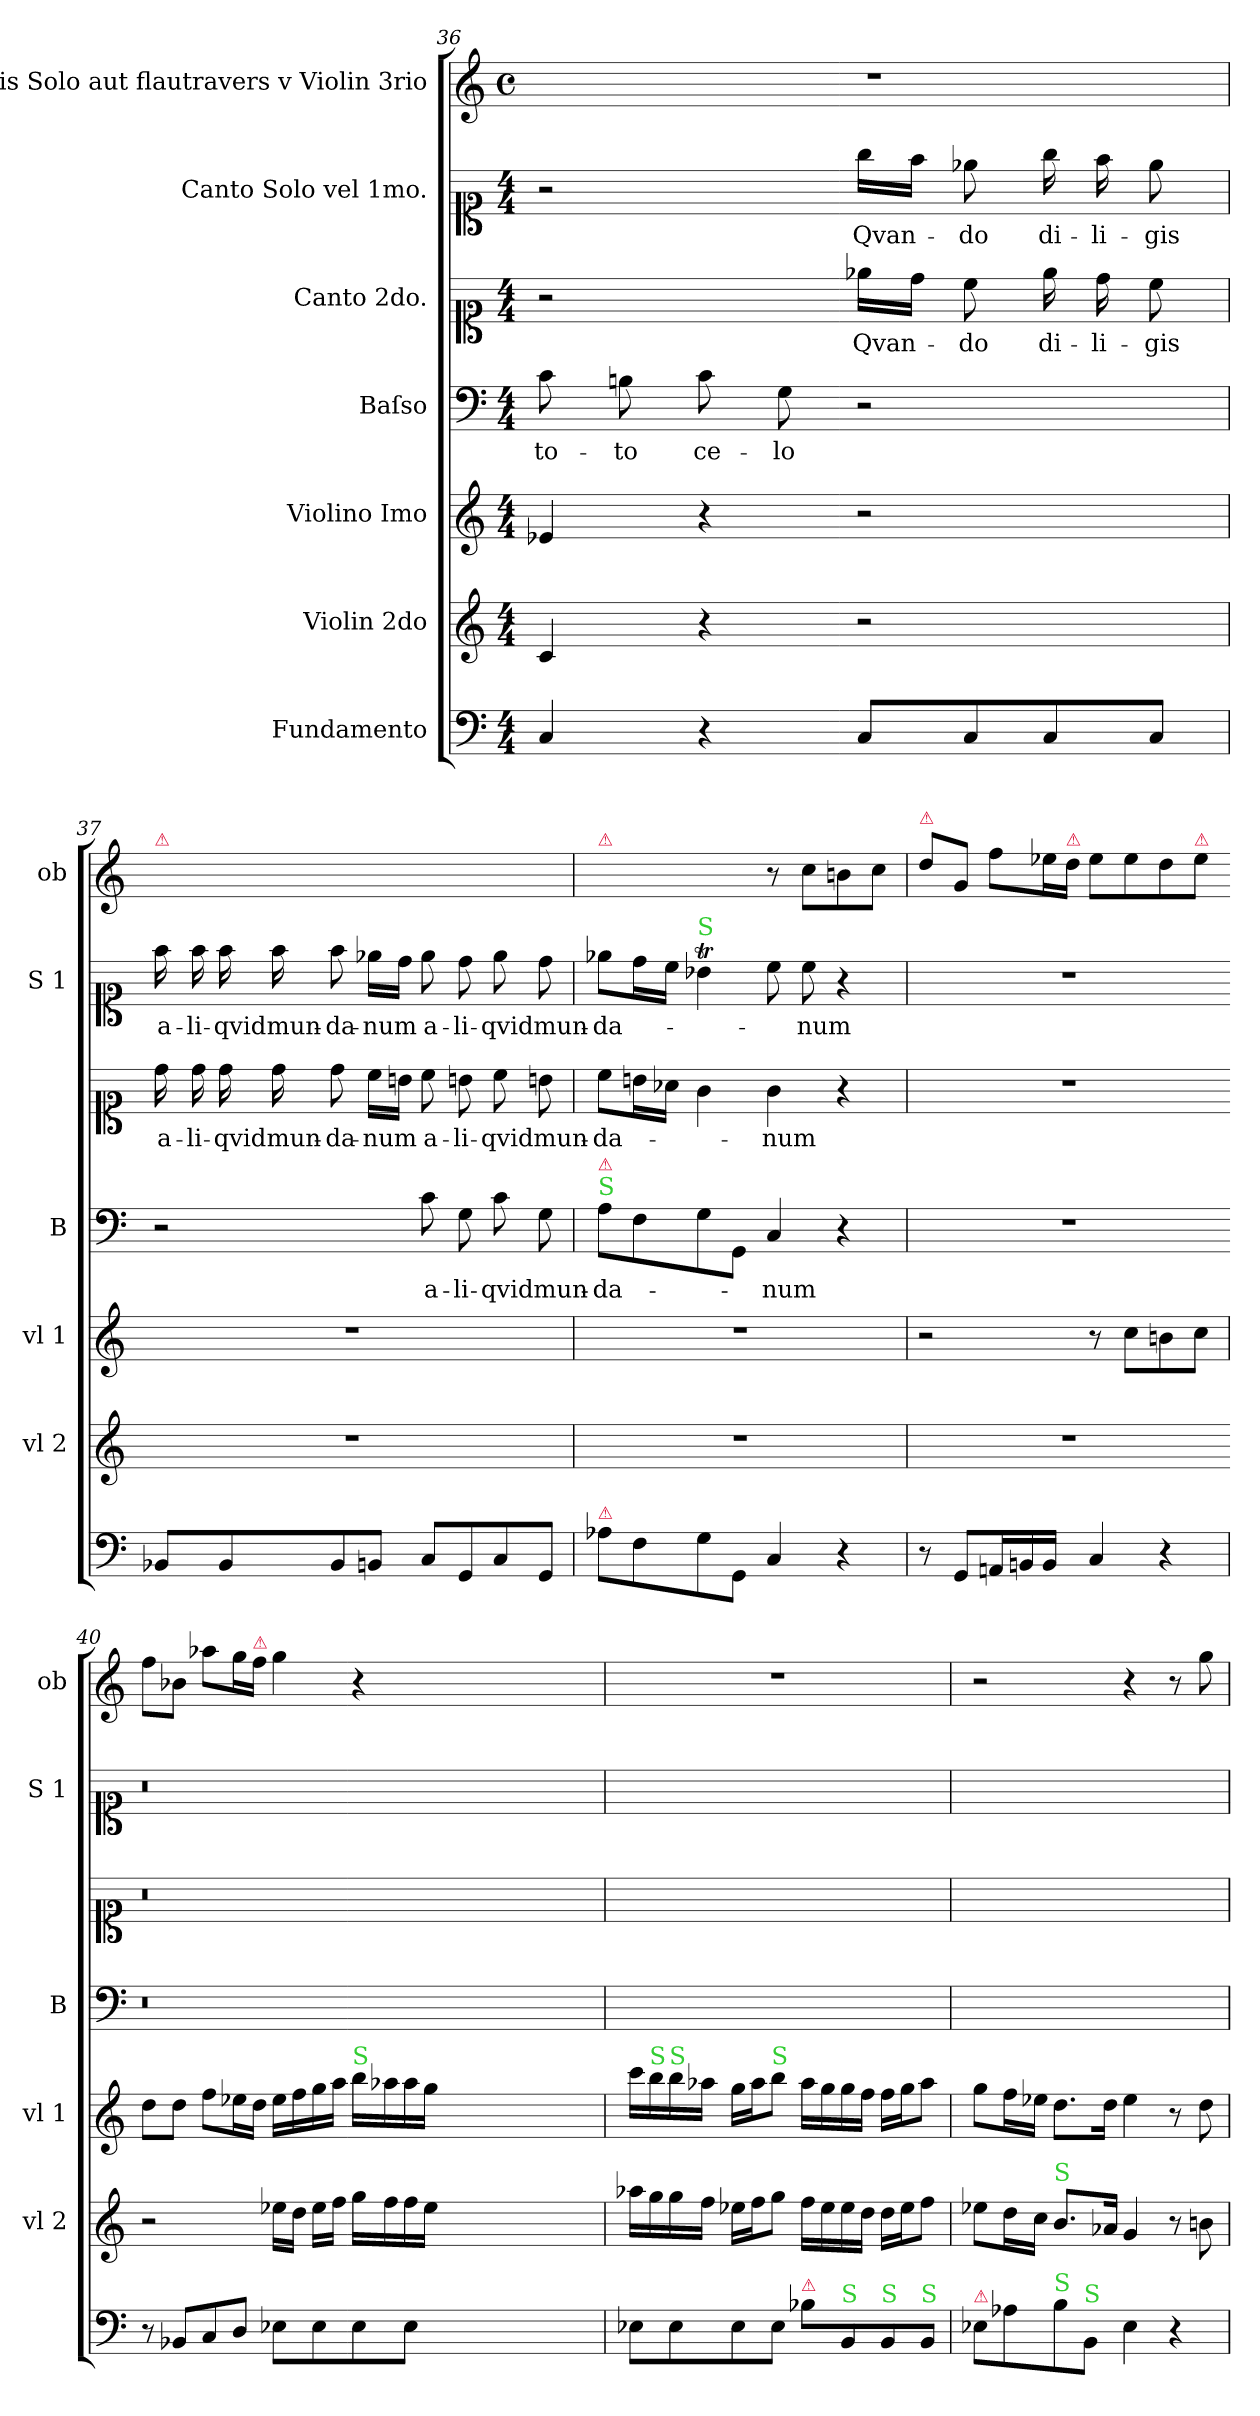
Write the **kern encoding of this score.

**kern	**kern	**kern	**kern	**text	**kern	**text	**kern	**text	**kern
*part7	*part6	*part5	*part4	*part4	*part3	*part3	*part2	*part2	*part1
*staff7	*staff6	*staff5	*staff4	*staff4	*staff3	*staff3	*staff2	*staff2	*staff1
*I"Fundamento	*I"Violin 2do	*I"Violino Imo	*I"Baſso	*	*I"Canto 2do.	*	*I"Canto Solo vel 1mo.	*	*I"Hobois Solo aut flautravers v Violin 3rio
*	*I'vl 2	*I'vl 1	*I'B	*	*	*	*I'S 1	*	*I'ob
*clefF4	*clefG2	*clefG2	*clefF4	*	*clefC1	*	*clefC1	*	*clefG2
*M4/4	*M4/4	*M4/4	*M4/4	*	*M4/4	*	*M4/4	*	*M4/4
*	*	*	*	*	*	*	*	*	*met(c)
=36	=36	=36	=36	=36	=36	=36	=36	=36	=36
4C/	4c/	4e-/	8c\	to-	2r	.	2r	.	1r
.	.	.	8Bn\	-to	.	.	.	.	.
4r	4r	4r	8c\	ce-	.	.	.	.	.
.	.	.	8G\	-lo	.	.	.	.	.
8C/L	2r	2r	2r	.	16ee-\LL	Qvan-	16gg\LL	Qvan-	.
.	.	.	.	.	16dd\JJ	.	16ff\JJ	.	.
8C/	.	.	.	.	8cc\	-do	8ee-\	-do	.
8C/	.	.	.	.	16ee-\	di-	16gg\	di-	.
.	.	.	.	.	16dd\	-li-	16ff\	-li-	.
8C/J	.	.	.	.	8cc\	-gis	8ee-\	-gis	.
=37	=37	=37	=37	=37	=37	=37	=37	=37	=37
!	!	!	!	!	!	!	!	!	!LO:TX:a:color=crimson:t=⚠
8BB-X/L	1r	1r	2r	.	16dd\	a-	16ff\	a-	1ryy
.	.	.	.	.	16dd\	-li-	16ff\	-li-	.
8BB-/	.	.	.	.	16dd\	-qvid	16ff\	-qvid	.
.	.	.	.	.	16dd\	mun-	16ff\	mun-	.
8BB-/	.	.	.	.	8dd\	-da-	8ff\	-da-	.
8BBn/J	.	.	.	.	16cc\LL	-num	16ee-\LL	-num	.
.	.	.	.	.	16bn\JJ	.	16dd\JJ	.	.
8C/L	.	.	8c\	a-	8cc\	a-	8ee-\	a-	.
8GG/	.	.	8G\	-li-	8bn\	-li-	8dd\	-li-	.
8C/	.	.	8c\	-qvid	8cc\	-qvid	8ee-\	-qvid	.
8GG/J	.	.	8G\	mun-	8bn\	mun-	8dd\	mun-	.
=38	=38	=38	=38	=38	=38	=38	=38	=38	=38
!	!	!	!	!	!	!	!	!	!LO:TX:a:color=crimson:t=⚠
!	!	!	!LO:TX:a:color=limegreen:t=S	!	!	!	!	!	!
!	!	!	!LO:TX:a:color=crimson:t=⚠	!	!	!	!	!	!
!LO:TX:a:color=crimson:t=⚠	!	!	!	!	!	!	!	!	!
8A-X\L	1r	1r	8A\L	-da-	8cc\L	-da-	8ee-\L	-da-	2ryy
8F\	.	.	8F\	.	16bn\L	.	16dd\L	.	.
.	.	.	.	.	16a-X\JJ	.	16cc\JJ	.	.
!	!	!	!	!	!	!	!LO:TX:a:color=limegreen:t=S	!	!
8G\	.	.	8G\	.	4g\	.	4b-T\	.	.
8GG/J	.	.	8GG/J	.	.	.	.	.	.
4C/	.	.	4C/	-num	4g\	-num	8cc\	.	8r
.	.	.	.	.	.	.	8cc\	-num	8cc\L
4r	.	.	4r	.	4r	.	4r	.	8bn\
.	.	.	.	.	.	.	.	.	8cc\J
=39	=39	=39	=39	=39	=39	=39	=39	=39	=39
!	!	!	!	!	!	!	!	!	!LO:TX:a:color=crimson:t=⚠
8r	1r	2r	1r	.	1r	.	1r	.	8dd\L
8GG/L	.	.	.	.	.	.	.	.	8g/J
16AAn/L	.	.	.	.	.	.	.	.	8ff\L
16BBn/	.	.	.	.	.	.	.	.	.
!LO:N:vis=16	!	!	!	!	!	!	!	!	!
8BB/JJ	.	.	.	.	.	.	.	.	16ee-\L
!	!	!	!	!	!	!	!	!	!LO:TX:a:color=crimson:t=⚠
.	.	.	.	.	.	.	.	.	16dd\JJ
4C/	.	8r	.	.	.	.	.	.	8ee-\L
.	.	8cc\L	.	.	.	.	.	.	8ee-\
4r	.	8bn\	.	.	.	.	.	.	8dd\
!	!	!	!	!	!	!	!	!	!LO:TX:a:color=crimson:t=⚠
.	.	8cc\J	.	.	.	.	.	.	8ee-\J
=40	=40	=40	=40	=40-	=40	=40-	=40	=40-	=40-
8r	2r	8dd\L	0.r	.	0.r	.	0.r	.	8ff\L
8BB-X/L	.	8dd\J	.	.	.	.	.	.	8b-X\J
8C/	.	8ff\L	.	.	.	.	.	.	8aa-X\L
8D/J	.	16ee-\L	.	.	.	.	.	.	16gg\L
!	!	!	!	!	!	!	!	!	!LO:TX:a:color=crimson:t=⚠
.	.	16dd\JJ	.	.	.	.	.	.	16ff\JJ
8E-\L	16ee-\LL	16ee-\LL	.	.	.	.	.	.	4gg\
.	16dd\JJ	16ff\	.	.	.	.	.	.	.
8E-\	16ee-\LL	16gg\	.	.	.	.	.	.	.
.	16ff\JJ	16aa\JJ	.	.	.	.	.	.	.
!	!	!LO:TX:a:color=limegreen:t=S	!	!	!	!	!	!	!
8E-\	16gg\LL	16bb\LL	.	.	.	.	.	.	4r
.	16ff\	16aa-X\	.	.	.	.	.	.	.
8E-\J	16ff\	16aa-\	.	.	.	.	.	.	.
.	16ee-\JJ	16gg\JJ	.	.	.	.	.	.	.
0ryy	0ryy	0ryy	.	.	.	.	.	.	0ryy
=41	=41	=41	=41	=41	=41	=41	=41	=41	=41
8E-\L	16aa-X\LL	16ccc\LL	1ryy	.	1ryy	.	1ryy	.	1r
!	!	!LO:TX:a:color=limegreen:t=S	!	!	!	!	!	!	!
.	16gg\	16bb\	.	.	.	.	.	.	.
!	!	!LO:TX:a:color=limegreen:t=S	!	!	!	!	!	!	!
8E-\	16gg\	16bb\	.	.	.	.	.	.	.
.	16ff\JJ	16aa-X\JJ	.	.	.	.	.	.	.
8E-\	16ee-\LL	16gg\LL	.	.	.	.	.	.	.
.	16ff\J	16aa-\J	.	.	.	.	.	.	.
!	!	!LO:TX:a:color=limegreen:t=S	!	!	!	!	!	!	!
8E-\J	8gg\J	8bb\J	.	.	.	.	.	.	.
!LO:TX:a:color=crimson:t=⚠	!	!	!	!	!	!	!	!	!
8B-X\L	16ff\LL	16aa-\LL	.	.	.	.	.	.	.
.	16ee-\	16gg\	.	.	.	.	.	.	.
!LO:TX:a:color=limegreen:t=S	!	!	!	!	!	!	!	!	!
8BB/	16ee-\	16gg\	.	.	.	.	.	.	.
.	16dd\JJ	16ff\JJ	.	.	.	.	.	.	.
!LO:TX:a:color=limegreen:t=S	!	!	!	!	!	!	!	!	!
8BB/	16dd\LL	16ff\LL	.	.	.	.	.	.	.
.	16ee-\J	16gg\J	.	.	.	.	.	.	.
!LO:TX:a:color=limegreen:t=S	!	!	!	!	!	!	!	!	!
8BB/J	8ff\J	8aa-\J	.	.	.	.	.	.	.
=42	=42	=42	=42	=42	=42	=42	=42	=42	=42
!LO:TX:a:color=crimson:t=⚠	!	!	!	!	!	!	!	!	!
8E-\L	8ee-\L	8gg\L	1ryy	.	1ryy	.	1ryy	.	2r
8A-X\	16dd\L	16ff\L	.	.	.	.	.	.	.
.	16cc\JJ	16ee-\JJ	.	.	.	.	.	.	.
!	!LO:TX:a:color=limegreen:t=S	!	!	!	!	!	!	!	!
!LO:TX:a:color=limegreen:t=S	!	!	!	!	!	!	!	!	!
8B\	8.b/L	8.dd\L	.	.	.	.	.	.	.
!LO:TX:a:color=limegreen:t=S	!	!	!	!	!	!	!	!	!
8BB/J	.	.	.	.	.	.	.	.	.
.	16a-X/Jk	16dd\Jk	.	.	.	.	.	.	.
4E-\	4g/	4ee-\	.	.	.	.	.	.	4r
4r	8r	8r	.	.	.	.	.	.	8r
.	8bn\	8dd\	.	.	.	.	.	.	8gg\
=	=	=	=	=	=	=	=	=	=
*-	*-	*-	*-	*-	*-	*-	*-	*-	*-
